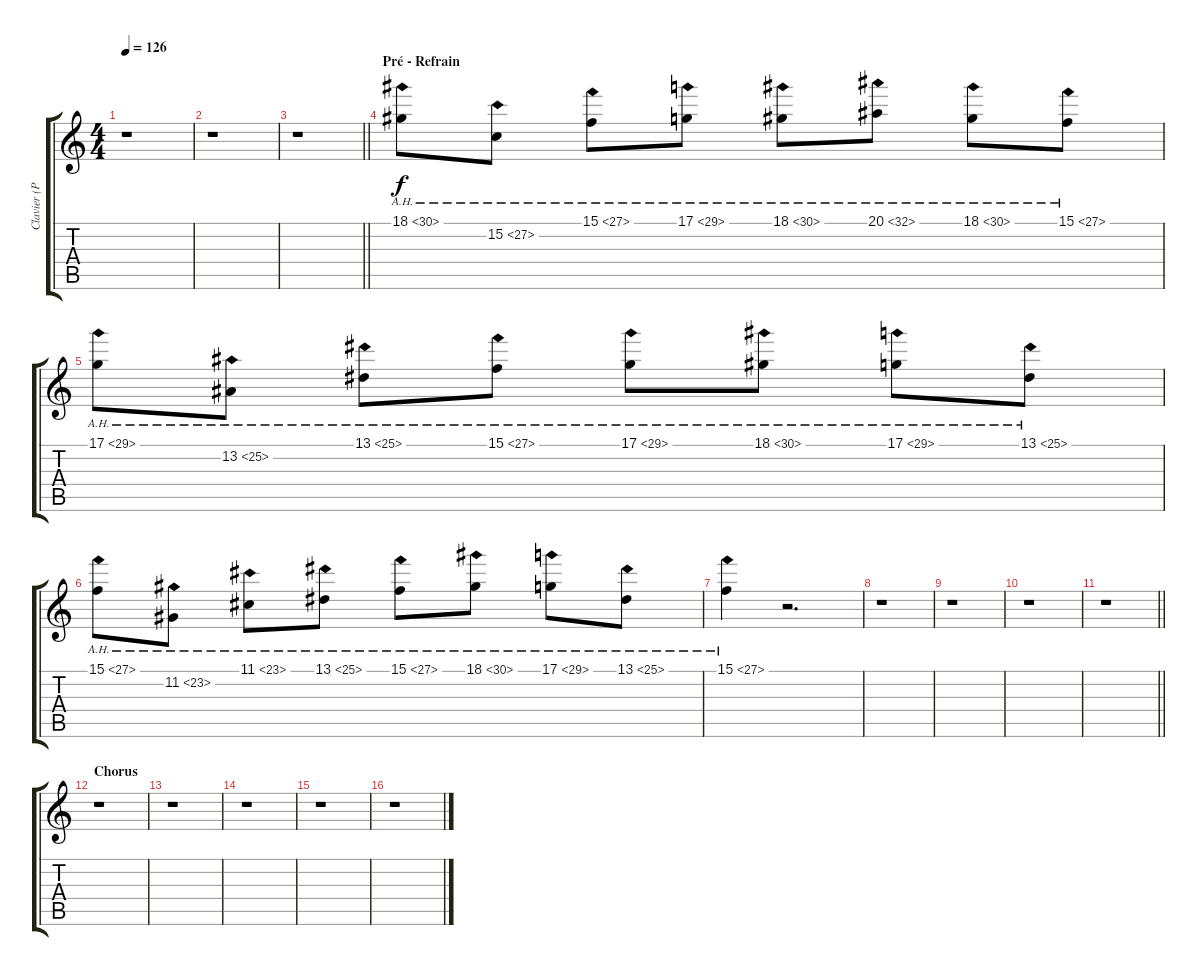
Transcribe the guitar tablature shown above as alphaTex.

\track ("Clavier (Piano)" "Clavier (P") {instrument electricgrandpiano}
\staff {score tabs}
\tuning (D4 A3 F3 C3 G2 C2) {hide}
\ts (4 4)
\tempo 126
\clef g2
\ks c
r.1{dy f} |
r.1 |
\barLineRight lightlight
r.1 |
\section ("" "Pré - Refrain")
18.1{ah 12}.8 15.2{ah 12}.8 15.1{ah 12}.8 17.1{ah 12}.8 18.1{ah 12}.8 20.1{ah 12}.8 18.1{ah 12}.8 15.1{ah 12}.8 |
17.1{ah 12}.8 13.2{ah 12}.8 13.1{ah 12}.8 15.1{ah 12}.8 17.1{ah 12}.8 18.1{ah 12}.8 17.1{ah 12}.8 13.1{ah 12}.8 |
15.1{ah 12}.8 11.2{ah 12}.8 11.1{ah 12}.8 13.1{ah 12}.8 15.1{ah 12}.8 18.1{ah 12}.8 17.1{ah 12}.8 13.1{ah 12}.8 |
15.1{ah 12}.4 r.2{d} |
r.1 |
r.1 |
r.1 |
\barLineRight lightlight
r.1 |
\section ("" "Chorus")
r.1 |
r.1 |
r.1 |
r.1 |
r.1
